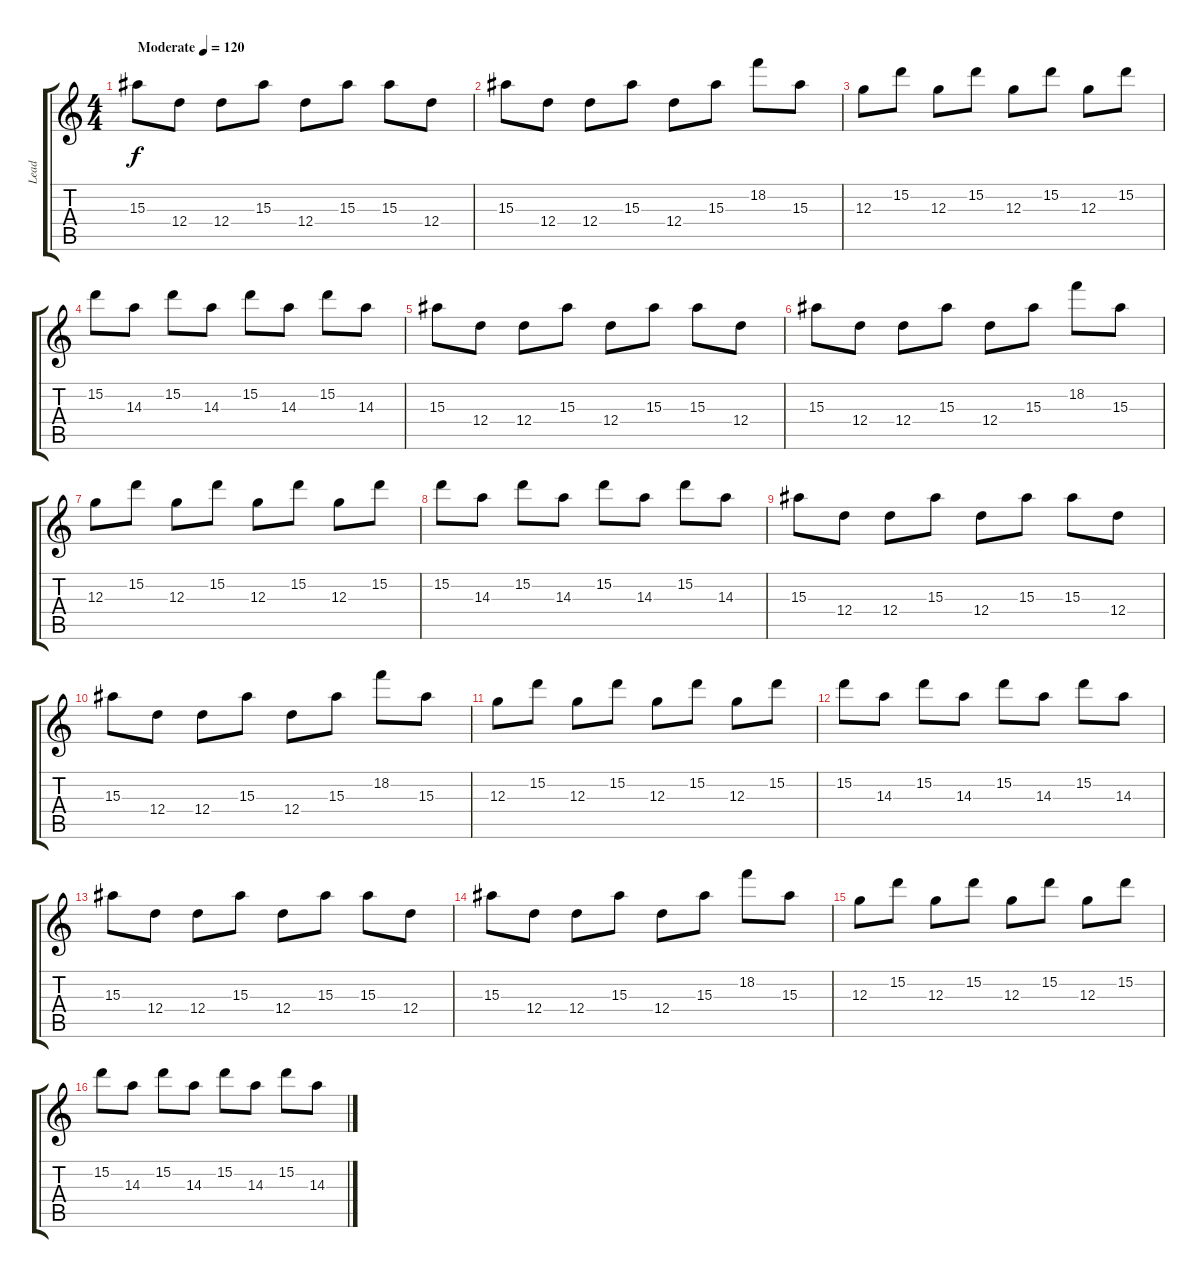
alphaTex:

\track ("Lead" "Lead") {instrument distortionguitar}
\staff {score tabs}
\tuning (E4 B3 G3 D3 A2 E2) {hide}
\ts (4 4)
\tempo (120 "Moderate")
\clef g2
\ks c
15.3.8{dy f instrument distortionguitar} 12.4.8 12.4.8 15.3.8 12.4.8 15.3.8 15.3.8 12.4.8 |
15.3.8 12.4.8 12.4.8 15.3.8 12.4.8 15.3.8 18.2.8 15.3.8 |
12.3.8 15.2.8 12.3.8 15.2.8 12.3.8 15.2.8 12.3.8 15.2.8 |
15.2.8 14.3.8 15.2.8 14.3.8 15.2.8 14.3.8 15.2.8 14.3.8 |
15.3.8 12.4.8 12.4.8 15.3.8 12.4.8 15.3.8 15.3.8 12.4.8 |
15.3.8 12.4.8 12.4.8 15.3.8 12.4.8 15.3.8 18.2.8 15.3.8 |
12.3.8 15.2.8 12.3.8 15.2.8 12.3.8 15.2.8 12.3.8 15.2.8 |
15.2.8 14.3.8 15.2.8 14.3.8 15.2.8 14.3.8 15.2.8 14.3.8 |
15.3.8 12.4.8 12.4.8 15.3.8 12.4.8 15.3.8 15.3.8 12.4.8 |
15.3.8 12.4.8 12.4.8 15.3.8 12.4.8 15.3.8 18.2.8 15.3.8 |
12.3.8 15.2.8 12.3.8 15.2.8 12.3.8 15.2.8 12.3.8 15.2.8 |
15.2.8 14.3.8 15.2.8 14.3.8 15.2.8 14.3.8 15.2.8 14.3.8 |
15.3.8 12.4.8 12.4.8 15.3.8 12.4.8 15.3.8 15.3.8 12.4.8 |
15.3.8 12.4.8 12.4.8 15.3.8 12.4.8 15.3.8 18.2.8 15.3.8 |
12.3.8 15.2.8 12.3.8 15.2.8 12.3.8 15.2.8 12.3.8 15.2.8 |
15.2.8 14.3.8 15.2.8 14.3.8 15.2.8 14.3.8 15.2.8 14.3.8
